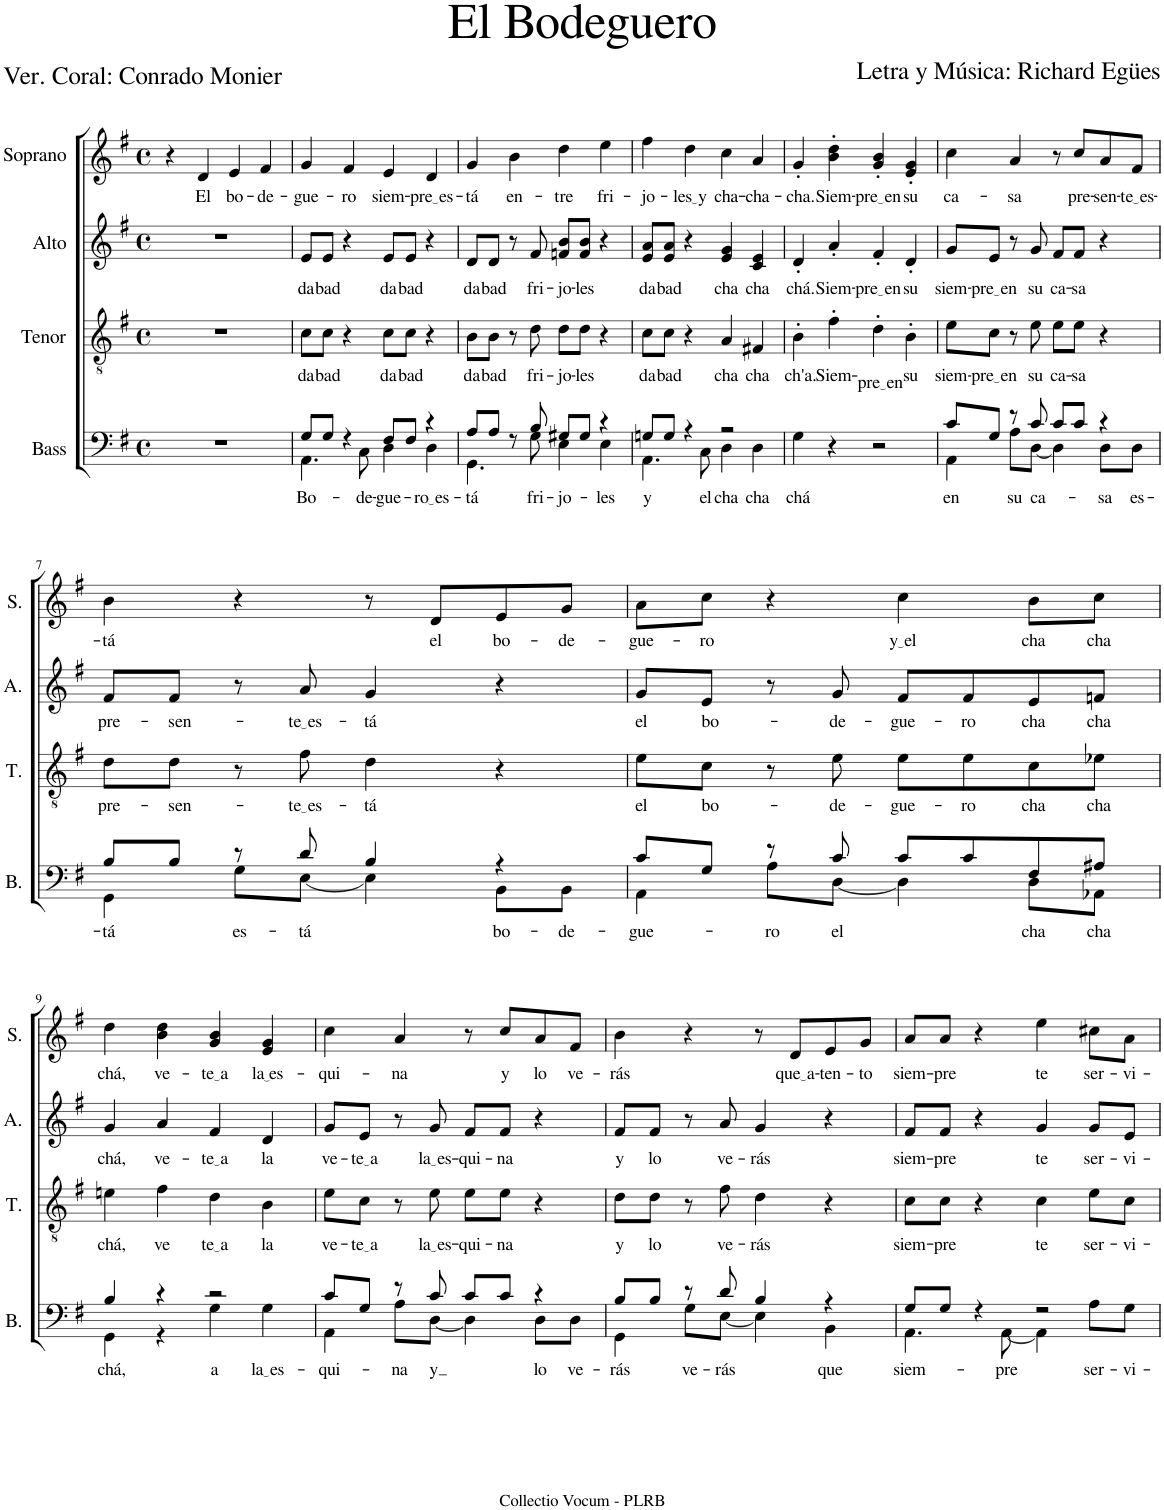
**kern	**text	**kern	**text	**kern	**text	**kern	**text
*part4	*part4	*part3	*part3	*part2	*part2	*part1	*part1
*staff4	*staff4	*staff3	*staff3	*staff2	*staff2	*staff1	*staff1
*I"Bass	*	*I"Tenor	*	*I"Alto	*	*I"Soprano	*
*I'B.	*	*I'T.	*	*I'A.	*	*I'S.	*
*clefF4	*	*clefGv2	*	*clefG2	*	*clefG2	*
*k[f#]	*	*k[f#]	*	*k[f#]	*	*k[f#]	*
*M4/4	*	*M4/4	*	*M4/4	*	*M4/4	*
*met(c)	*	*met(c)	*	*met(c)	*	*met(c)	*
=1	=1	=1	=1	=1	=1	=1	=1
1r	.	1r	.	1r	.	4r	.
!	!	!	!	!	!	!	!LO:LY:b
.	.	.	.	.	.	4d/	El
!	!	!	!	!	!	!	!LO:LY:b
.	.	.	.	.	.	4e/	bo-
!	!	!	!	!	!	!	!LO:LY:b
.	.	.	.	.	.	4f#/	-de-
=2	=2	=2	=2	=2	=2	=2	=2
*^	*	*	*	*	*	*	*
!	!	!LO:LY:b	!	!LO:LY:b	!	!LO:LY:b	!	!LO:LY:b
8G/L	4.AA\	Bo-	8c\L	da	8e/L	da	4g/	-gue-
!	!	!	!	!LO:LY:b	!	!LO:LY:b	!	!
8G/J	.	.	8c\J	bad	8e/J	bad	.	.
!	!	!	!	!	!	!	!	!LO:LY:b
4r	.	.	4r	.	4r	.	4f#/	-ro
!	!	!LO:LY:b	!	!	!	!	!	!
.	8C\	-de-	.	.	.	.	.	.
!	!	!LO:LY:b	!	!LO:LY:b	!	!LO:LY:b	!	!LO:LY:b
8F#/L	4D\	-gue-	8c\L	da	8e/L	da	4e/	siem-
!	!	!	!	!LO:LY:b	!	!LO:LY:b	!	!
8F#/J	.	.	8c\J	bad	8e/J	bad	.	.
!	!	!LO:LY:b	!	!	!	!	!	!LO:LY:b
4r	4D\	ro es	4r	.	4r	.	4d/	pre es
=3	=3	=3	=3	=3	=3	=3	=3	=3
!	!	!LO:LY:b	!	!LO:LY:b	!	!LO:LY:b	!	!LO:LY:b
8A/L	4.GG\	-tá	8B\L	da	8d/L	da	4g/	-tá
!	!	!	!	!LO:LY:b	!	!LO:LY:b	!	!
8A/J	.	.	8B\J	bad	8d/J	bad	.	.
!	!	!	!	!	!	!	!	!LO:LY:b
8r	.	.	8r	.	8r	.	4b\	en-
!	!	!LO:LY:b	!	!LO:LY:b	!	!LO:LY:b	!	!
8B/	8G\	fri-	8d\	fri-	8f#/	fri-	.	.
!	!	!LO:LY:b	!	!LO:LY:b	!	!LO:LY:b	!	!LO:LY:b
8G#X/L	4E\	-jo-	8d\L	-jo-	8fn/ 8b/L	-jo-	4dd\	-tre
!	!	!	!	!LO:LY:b	!	!LO:LY:b	!	!
8G#/J	.	.	8d\J	-les	8f/ 8b/J	-les	.	.
!	!	!LO:LY:b	!	!	!	!	!	!LO:LY:b
4r	4E\	-les	4r	.	4r	.	4ee\	fri-
=4	=4	=4	=4	=4	=4	=4	=4	=4
!	!	!LO:LY:b	!	!LO:LY:b	!	!LO:LY:b	!	!LO:LY:b
8Gn/L	4.AA\	y	8c\L	da	8e/ 8a/L	da	4ff#\	-jo-
!	!	!	!	!LO:LY:b	!	!LO:LY:b	!	!
8G/J	.	.	8c\J	bad	8e/ 8a/J	bad	.	.
!	!	!	!	!	!	!	!	!LO:LY:b
4r	.	.	4r	.	4r	.	4dd\	les y
!	!	!LO:LY:b	!	!	!	!	!	!
.	8C\	el	.	.	.	.	.	.
!	!	!LO:LY:b	!	!LO:LY:b	!	!LO:LY:b	!	!LO:LY:b
2r	4D\	cha	4A/	cha	4e/ 4g/	cha	4cc\	cha-
!	!	!LO:LY:b	!	!LO:LY:b	!	!LO:LY:b	!	!LO:LY:b
.	4D\	cha	4F#X/	cha	4c/ 4e/	cha	4a/	-cha-
=5	=5	=5	=5	=5	=5	=5	=5	=5
!	!	!LO:LY:b	!	!LO:LY:b	!	!LO:LY:b	!	!LO:LY:b
*v	*v	*	*	*	*	*	*	*
4G\	chá	4B'\	ch'a.	4d'/	chá.	4g'/	-cha.
!	!	!	!LO:LY:b	!	!LO:LY:b	!	!LO:LY:b
4r	.	4f#'\	Siem-	4a'/	Siem-	4b\' 4dd\'	Siem-
!	!	!	!LO:LY:b	!	!LO:LY:b	!	!LO:LY:b
2r	.	4d'\	pre en	4f#'/	pre en	4g/' 4b/'	pre en
!	!	!	!LO:LY:b	!	!LO:LY:b	!	!LO:LY:b
.	.	4B'\	su	4d'/	su	4e/' 4g/'	su
=6	=6	=6	=6	=6	=6	=6	=6
*^	*	*	*	*	*	*	*
!	!	!LO:LY:b	!	!LO:LY:b	!	!LO:LY:b	!	!LO:LY:b
8c/L	4AA\	en	8e\L	siem-	8g/L	siem-	4cc\	ca-
!	!	!	!	!LO:LY:b	!	!LO:LY:b	!	!
8G/J	.	.	8c\J	pre en	8e/J	pre en	.	.
!	!	!LO:LY:b	!	!	!	!	!	!LO:LY:b
8r	8A\L	su	8r	.	8r	.	4a/	-sa
!	!	!LO:LY:b	!	!LO:LY:b	!	!LO:LY:b	!	!
8c/	[8D\J	ca-	8e\	su	8g/	su	.	.
!	!	!	!	!LO:LY:b	!	!LO:LY:b	!	!
8c/L	4D\]	.	8e\L	ca-	8f#/L	ca-	8r	.
!	!	!	!	!LO:LY:b	!	!LO:LY:b	!	!LO:LY:b
8c/J	.	.	8e\J	-sa	8f#/J	-sa	8cc/L	pre-
!	!	!LO:LY:b	!	!	!	!	!	!LO:LY:b
4r	8D\L	-sa	4r	.	4r	.	8a/	-sen-
!	!	!LO:LY:b	!	!	!	!	!	!LO:LY:b
.	8D\J	es-	.	.	.	.	8f#/J	te es
!!LO:LB:g=z
=7	=7	=7	=7	=7	=7	=7	=7	=7
!	!	!LO:LY:b	!	!LO:LY:b	!	!LO:LY:b	!	!LO:LY:b
8B/L	4GG\	-tá	8d\L	pre-	8f#/L	pre-	4b\	-tá
!	!	!	!	!LO:LY:b	!	!LO:LY:b	!	!
8B/J	.	.	8d\J	-sen-	8f#/J	-sen-	.	.
!	!	!LO:LY:b	!	!	!	!	!	!
8r	8G\L	es-	8r	.	8r	.	4r	.
!	!	!LO:LY:b	!	!LO:LY:b	!	!LO:LY:b	!	!
8d/	[8E\J	-tá	8f#\	te es	8a/	te es	.	.
!	!	!	!	!LO:LY:b	!	!LO:LY:b	!	!
4B/	4E\]	.	4d\	-tá	4g/	-tá	8r	.
!	!	!	!	!	!	!	!	!LO:LY:b
.	.	.	.	.	.	.	8d/L	el
!	!	!LO:LY:b	!	!	!	!	!	!LO:LY:b
4r	8BB\L	bo-	4r	.	4r	.	8e/	bo-
!	!	!LO:LY:b	!	!	!	!	!	!LO:LY:b
.	8BB\J	-de-	.	.	.	.	8g/J	-de-
=8	=8	=8	=8	=8	=8	=8	=8	=8
!	!	!LO:LY:b	!	!LO:LY:b	!	!LO:LY:b	!	!LO:LY:b
8c/L	4AA\	-gue-	8e\L	el	8g/L	el	8a\L	-gue-
!	!	!	!	!LO:LY:b	!	!LO:LY:b	!	!LO:LY:b
8G/J	.	.	8c\J	bo-	8e/J	bo-	8cc\J	-ro
!	!	!LO:LY:b	!	!	!	!	!	!
8r	8A\L	-ro	8r	.	8r	.	4r	.
!	!	!LO:LY:b	!	!LO:LY:b	!	!LO:LY:b	!	!
8c/	[8D\J	el	8e\	-de-	8g/	-de-	.	.
!	!	!	!	!LO:LY:b	!	!LO:LY:b	!	!LO:LY:b
8c/L	4D\]	.	8e\L	-gue-	8f#/L	-gue-	4cc\	y el
!	!	!	!	!LO:LY:b	!	!LO:LY:b	!	!
8c/	.	.	8e\	-ro	8f#/	-ro	.	.
!	!	!LO:LY:b	!	!LO:LY:b	!	!LO:LY:b	!	!LO:LY:b
8F#/	8D\L	cha	8c\	cha	8e/	cha	8b\L	cha
!	!	!LO:LY:b	!	!LO:LY:b	!	!LO:LY:b	!	!LO:LY:b
8A#X/J	8AA-X\J	cha	8e-X\J	cha	8fn/J	cha	8cc\J	cha
!!LO:LB:g=z
=9	=9	=9	=9	=9	=9	=9	=9	=9
!	!	!LO:LY:b	!	!LO:LY:b	!	!LO:LY:b	!	!LO:LY:b
4B/	4GG\	chá,	4en\	chá,	4g/	chá,	4dd\	chá,
!	!	!	!	!LO:LY:b	!	!LO:LY:b	!	!LO:LY:b
4r	4r	.	4f#\	ve	4a/	ve-	4b\ 4dd\	ve-
!	!	!LO:LY:b	!	!LO:LY:b	!	!LO:LY:b	!	!LO:LY:b
2r	4G\	a	4d\	te a	4f#/	te a	4g/ 4b/	te a
!	!	!LO:LY:b	!	!LO:LY:b	!	!LO:LY:b	!	!LO:LY:b
.	4G\	la es	4B\	la	4d/	la	4e/ 4g/	-la es-
=10	=10	=10	=10	=10	=10	=10	=10	=10
!	!	!LO:LY:b	!	!LO:LY:b	!	!LO:LY:b	!	!LO:LY:b
8c/L	4AA\	-qui-	8e\L	ve-	8g/L	ve-	4cc\	-qui-
!	!	!	!	!LO:LY:b	!	!LO:LY:b	!	!
8G/J	.	.	8c\J	te a	8e/J	te a	.	.
!	!	!LO:LY:b	!	!	!	!	!	!LO:LY:b
8r	8A\L	-na	8r	.	8r	.	4a/	-na
!	!	!LO:LY:b	!	!LO:LY:b	!	!LO:LY:b	!	!
8c/	[8D\J	y	8e\	la es	8g/	la es	.	.
!	!	!	!	!LO:LY:b	!	!LO:LY:b	!	!
8c/L	4D\]	.	8e\L	-qui-	8f#/L	-qui-	8r	.
!	!	!	!	!LO:LY:b	!	!LO:LY:b	!	!LO:LY:b
8c/J	.	.	8e\J	-na	8f#/J	-na	8cc/L	y
!	!	!LO:LY:b	!	!	!	!	!	!LO:LY:b
4r	8D\L	lo	4r	.	4r	.	8a/	lo
!	!	!LO:LY:b	!	!	!	!	!	!LO:LY:b
.	8D\J	ve-	.	.	.	.	8f#/J	ve-
=11	=11	=11	=11	=11	=11	=11	=11	=11
!	!	!LO:LY:b	!	!LO:LY:b	!	!LO:LY:b	!	!LO:LY:b
8B/L	4GG\	-rás	8d\L	y	8f#/L	y	4b\	-rás
!	!	!	!	!LO:LY:b	!	!LO:LY:b	!	!
8B/J	.	.	8d\J	lo	8f#/J	lo	.	.
!	!	!LO:LY:b	!	!	!	!	!	!
8r	8G\L	ve-	8r	.	8r	.	4r	.
!	!	!LO:LY:b	!	!LO:LY:b	!	!LO:LY:b	!	!
8d/	[8E\J	-rás	8f#\	ve-	8a/	ve-	.	.
!	!	!	!	!LO:LY:b	!	!LO:LY:b	!	!
4B/	4E\]	.	4d\	-rás	4g/	-rás	8r	.
!	!	!	!	!	!	!	!	!LO:LY:b
.	.	.	.	.	.	.	8d/L	que a
!	!	!LO:LY:b	!	!	!	!	!	!LO:LY:b
4r	4BB\	que	4r	.	4r	.	8e/	-ten-
!	!	!	!	!	!	!	!	!LO:LY:b
.	.	.	.	.	.	.	8g/J	-to
=12	=12	=12	=12	=12	=12	=12	=12	=12
!	!	!LO:LY:b	!	!LO:LY:b	!	!LO:LY:b	!	!LO:LY:b
8G/L	4.AA\	siem-	8c\L	siem-	8f#/L	siem-	8a/L	siem-
!	!	!	!	!LO:LY:b	!	!LO:LY:b	!	!LO:LY:b
8G/J	.	.	8c\J	-pre	8f#/J	-pre	8a/J	-pre
4r	.	.	4r	.	4r	.	4r	.
!	!	!LO:LY:b	!	!	!	!	!	!
.	[8AA\	-pre	.	.	.	.	.	.
!	!	!	!	!LO:LY:b	!	!LO:LY:b	!	!LO:LY:b
2r	4AA\]	.	4c\	te	4g/	te	4ee\	te
!	!	!LO:LY:b	!	!LO:LY:b	!	!LO:LY:b	!	!LO:LY:b
.	8A\L	ser-	8e\L	ser-	8g/L	ser-	8cc#X\L	ser-
!	!	!LO:LY:b	!	!LO:LY:b	!	!LO:LY:b	!	!LO:LY:b
.	8G\J	-vi-	8c\J	-vi-	8e/J	-vi-	8a\J	-vi-
*v	*v	*	*	*	*	*	*	*
=	=	=	=	=	=	=	=
*-	*-	*-	*-	*-	*-	*-	*-
